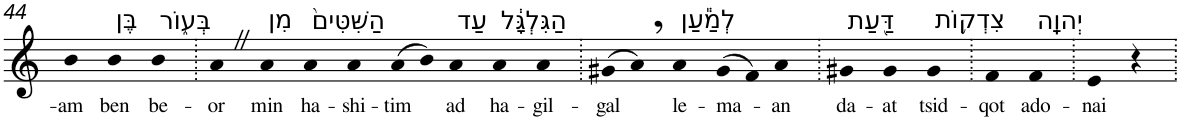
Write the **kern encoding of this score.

**kern	**text
*part1	*part1
*staff1	*staff1
*I"Piano	*
*I'Pno	*
!!LO:PB:g=z
*clefG2	*
*k[]	*
=44	=44
!	!LO:LY:b
4b	-am
!LO:TX:a:t=בֶּן	!
!	!LO:LY:b
4b	ben
!LO:TX:a:t=בְּע֑וֹר	!
!	!LO:LY:b
4b	be-
=45.	=45.
!	!LO:LY:b
4aZ	-or
!LO:TX:a:t=מִן	!
!	!LO:LY:b
4a	min
!LO:TX:a:t=הַשִּׁטִּים֙	!
!	!LO:LY:b
4a	ha-
!	!LO:LY:b
4a	-shi-
!	!LO:LY:b
(>8a	-tim
8b)	.
!LO:TX:a:t=עַד	!
!	!LO:LY:b
4a	ad
!LO:TX:a:t=הַגִּלְגָּ֔ל	!
!	!LO:LY:b
4a	ha-
!	!LO:LY:b
4a	-gil-
=46.	=46.
!	!LO:LY:b
(>8g#X	-gal
8a,)	.
!LO:TX:a:t=לְמַ֕עַן	!
!	!LO:LY:b
4a	le-
!	!LO:LY:b
(>8g#	-ma-
8f)	.
!	!LO:LY:b
4a	-an
=47.	=47.
!LO:TX:a:t=דַּ֖עַת	!
!	!LO:LY:b
4g#X	da-
!	!LO:LY:b
4g#	-at
!LO:TX:a:t=צִדְק֥וֹת	!
!	!LO:LY:b
4g#	tsid-
=48.	=48.
!	!LO:LY:b
4f	-qot
!LO:TX:a:t=יְהוָֽה	!
!	!LO:LY:b
4f	ado-
=49.	=49.
!	!LO:LY:b
4e	-nai
4r	.
=.	=.
*-	*-
